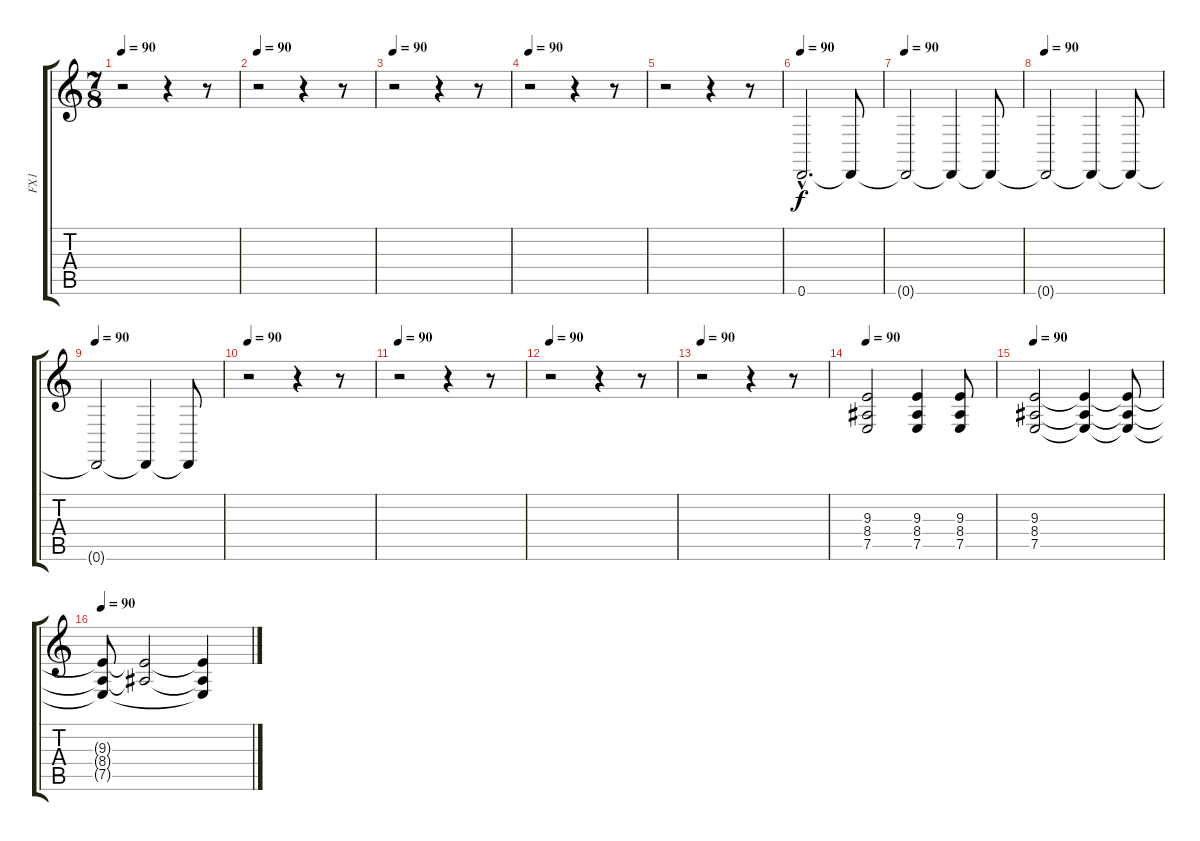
\track ("FX1" "FX1") {instrument pad1newage}
\staff {score tabs}
\tuning (E4 B3 G3 D3 A2 D2) {hide}
\ts (7 8)
\tempo 90
\clef g2
\ks c
r.2{dy f} r.4 r.8 |
\tempo 90
r.2 r.4 r.8 |
\tempo 90
r.2 r.4 r.8 |
\tempo 90
r.2 r.4 r.8 |
r.2 r.4 r.8 |
\tempo 90
0.6{hac}.2{d} 0.6{t}.8 |
\tempo 90
0.6{t}.2 0.6{t}.4 0.6{t}.8 |
\tempo 90
0.6{t}.2 0.6{t}.4 0.6{t}.8 |
\tempo 90
0.6{t}.2 0.6{t}.4 0.6{t}.8 |
\tempo 90
r.2 r.4 r.8 |
\tempo 90
r.2 r.4 r.8 |
\tempo 90
r.2 r.4 r.8 |
\tempo 90
r.2 r.4 r.8 |
\tempo 90
(9.3 8.4 7.5).2 (9.3 8.4 7.5).4 (9.3 8.4 7.5).8 |
\tempo 90
(9.3 8.4 7.5).2 (9.3{t} 8.4{t} 7.5{t}).4 (9.3{t} 8.4{t} 7.5{t}).8 |
\tempo 90
(9.3{t} 8.4{t} 7.5{t}).8 (9.3{t} 8.4{t}).2 (9.3{t} 8.4{t} 7.5{t}).4
